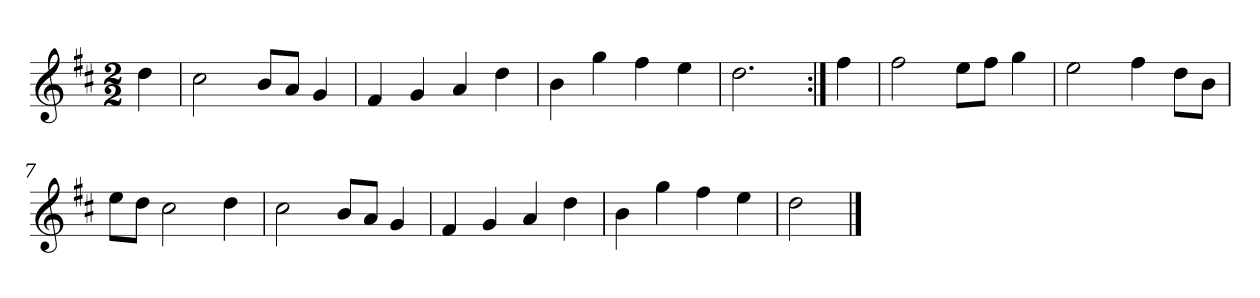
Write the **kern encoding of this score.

**kern
*part1
*staff1
*clefG2
*k[f#c#]
*D:
*M2/2
*MM120
=
4dd
=1
2cc#
8b/L
8a/J
4g
=2
4f#
4g
4a
4dd
=3
4b
4gg
4ff#
4ee
=4
2.dd
=:|!
4ff#
=5
2ff#
8ee\L
8ff#\J
4gg
=6
2ee
4ff#
8dd\L
8b\J
=7
8ee\L
8dd\J
2cc#
4dd
=8
2cc#
8b/L
8a/J
4g
=9
4f#
4g
4a
4dd
=10
4b
4gg
4ff#
4ee
=11
2dd
==
*-
